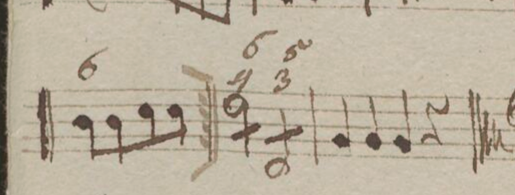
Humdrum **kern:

**kern	**fba	**dynam
*I"Organ.	*	*
*clefF4	*	*
*k[b-e-]	*	*
*met(c)	*	*
*M4/4	*	*
*Xtremolo	*	*
8D\L	6	.
8D\	.	.
8E-\	.	.
8E-\J	.	.
=:||	=	=
*tremolo	*	*
8E-\Lyy	.	.
8E-\yy	.	.
8E-\yy	.	.
8E-\Jyy	.	.
*Xtremolo	*	*
8D\Lyy	.	.
8D\yy	.	.
8E-\yy	.	.
8E-\Jyy	.	.
=108	=108	=108
*tremolo	*	*
8F\L	6 4	.
8F\	.	.
8F\	.	.
8F\J	.	.
8FF/L	5 3	.
8FF/	.	.
8FF/	.	.
8FF/J	.	.
*Xtremolo	*	*
=109	=109	=109
4BB-/	.	.
4BB-/	.	.
4BB-/	.	.
4r	.	.
==	==	==
*-	*-	*-
